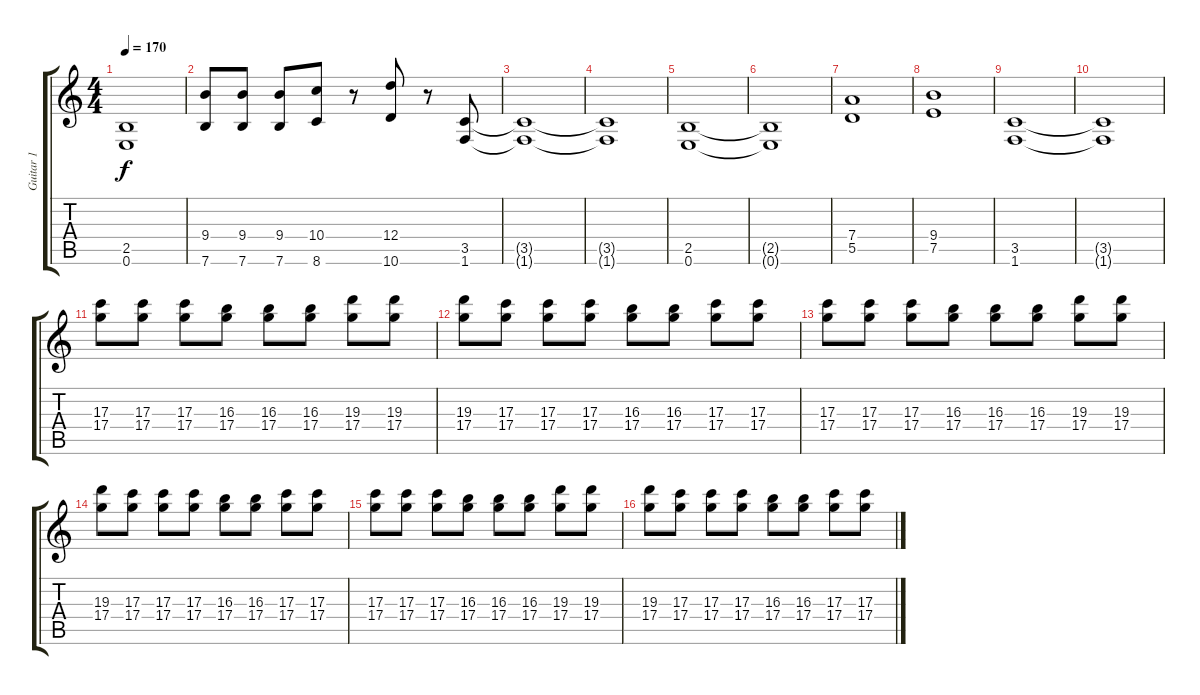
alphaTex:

\track ("Guitar 1" "Guitar 1") {instrument distortionguitar}
\staff {score tabs}
\tuning (E4 B3 G3 D3 A2 E2) {hide}
\ts (4 4)
\tempo 170
\clef g2
\ks c
(2.5 0.6).1{dy f} |
(9.4 7.6).8 (9.4 7.6).8 (9.4 7.6).8 (10.4 8.6).8 r.8 (12.4 10.6).8 r.8 (3.5 1.6).8 |
(3.5{t} 1.6{t}).1 |
(3.5{t} 1.6{t}).1 |
(2.5 0.6).1 |
(2.5{t} 0.6{t}).1 |
(7.4 5.5).1 |
(9.4 7.5).1 |
(3.5 1.6).1 |
(3.5{t} 1.6{t}).1 |
(17.3 17.4).8 (17.3 17.4).8 (17.3 17.4).8 (16.3 17.4).8 (16.3 17.4).8 (16.3 17.4).8 (19.3 17.4).8 (19.3 17.4).8 |
(19.3 17.4).8 (17.3 17.4).8 (17.3 17.4).8 (17.3 17.4).8 (16.3 17.4).8 (16.3 17.4).8 (17.3 17.4).8 (17.3 17.4).8 |
(17.3 17.4).8 (17.3 17.4).8 (17.3 17.4).8 (16.3 17.4).8 (16.3 17.4).8 (16.3 17.4).8 (19.3 17.4).8 (19.3 17.4).8 |
(19.3 17.4).8 (17.3 17.4).8 (17.3 17.4).8 (17.3 17.4).8 (16.3 17.4).8 (16.3 17.4).8 (17.3 17.4).8 (17.3 17.4).8 |
(17.3 17.4).8 (17.3 17.4).8 (17.3 17.4).8 (16.3 17.4).8 (16.3 17.4).8 (16.3 17.4).8 (19.3 17.4).8 (19.3 17.4).8 |
(19.3 17.4).8 (17.3 17.4).8 (17.3 17.4).8 (17.3 17.4).8 (16.3 17.4).8 (16.3 17.4).8 (17.3 17.4).8 (17.3 17.4).8
